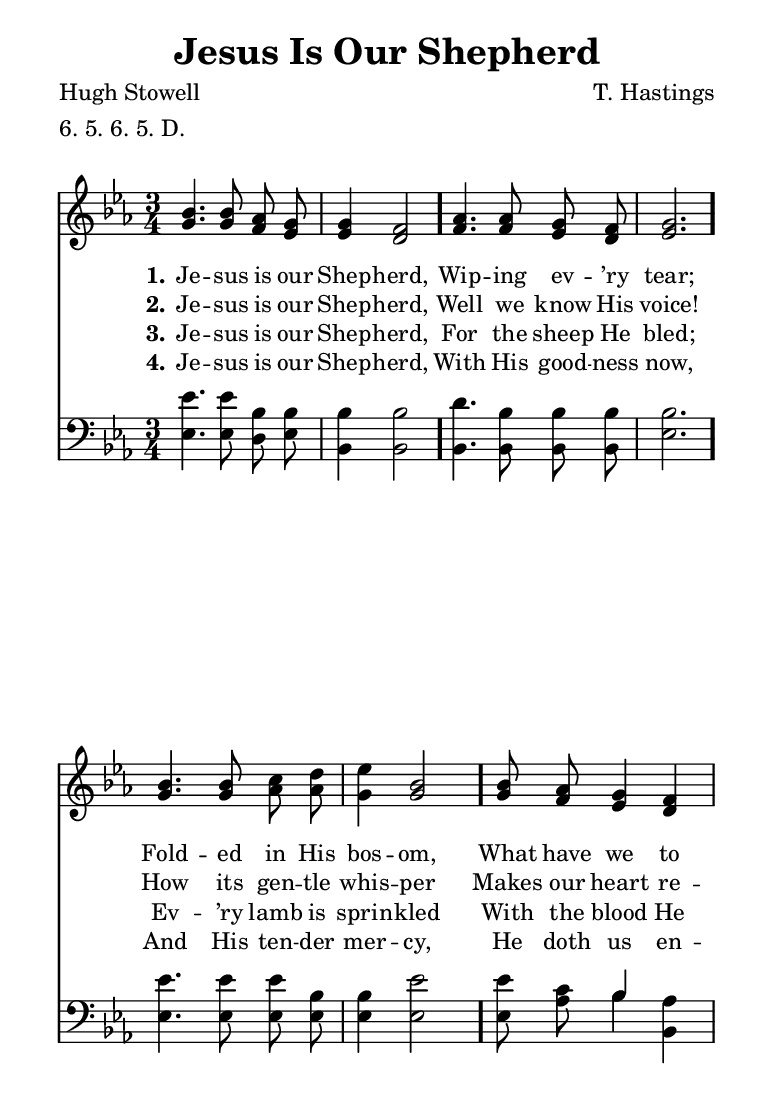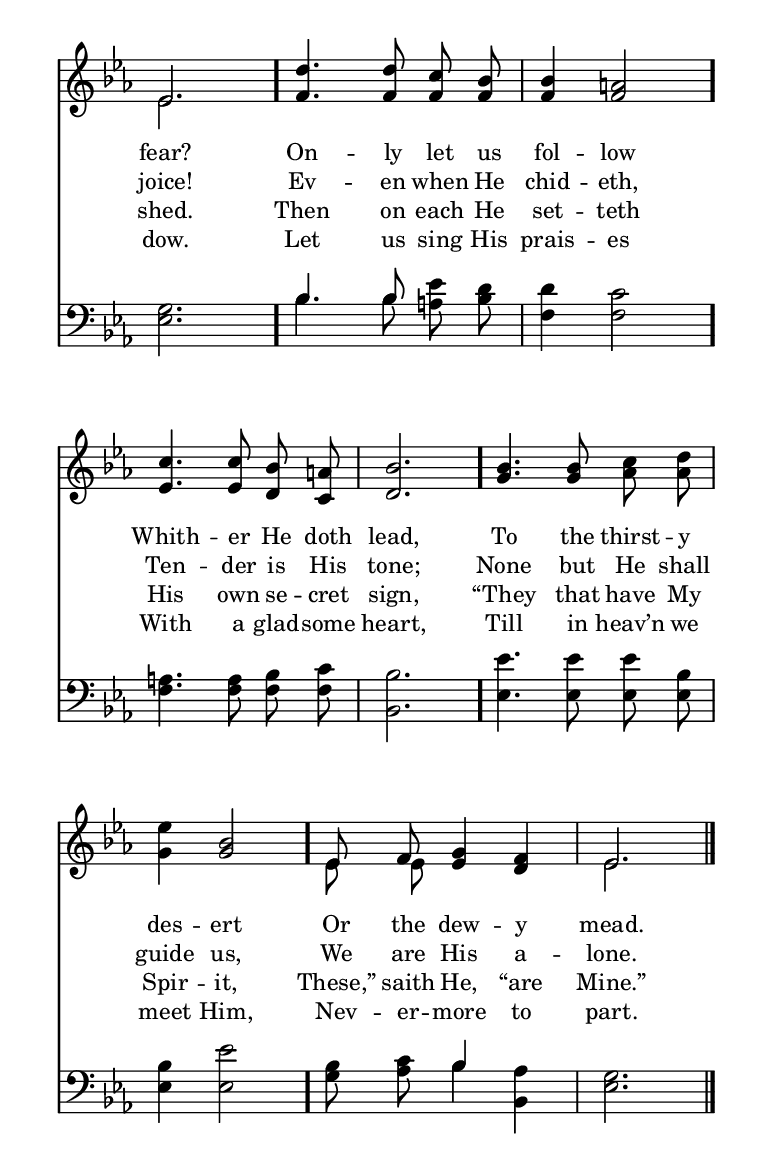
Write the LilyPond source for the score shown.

\include "common/global.ily"
\paper {
  \include "common/paper.ily"
  system-count = #(cond (is-eogsized 4) (#t #f))
}

\header{
  hymnnumber = "343"
  title = "Jesus Is Our Shepherd"
  tunename = "Broughton"
  meter = "6. 5. 6. 5. D."
  poet = "Hugh Stowell"
  composer = "T. Hastings"
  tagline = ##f
}

global = {
  \include "common/overrides.ily"
  \override Staff.TimeSignature.style = #'numbered
  \time 3/4
  \override Score.MetronomeMark.transparent = ##t % hide all fermata changes too
  \tempo 4=80
  \key ees \major
  \autoBeamOff
}

patternA = { c4. c8 c c | c4 c2 | }
patternB = { c4. c8 c c | c2. | }
patternC = { c8 c c4 c | c2. | }

notesSoprano = {
\global
\relative c'' {

  \changePitch \patternA { bes bes aes g | g f }
  \changePitch \patternB { aes aes g f | g }
  \changePitch \patternA { bes bes c d | ees bes }
  \changePitch \patternC { bes aes g f | ees }

  \changePitch \patternA { d' d c bes | bes a }
  \changePitch \patternB { c c bes a | bes }
  \changePitch \patternA { bes bes c d | ees bes }
  \changePitch \patternC { ees, f g f | ees }

  \bar "|."

}
}

notesAlto = {
\global
\relative e' {

  \changePitch \patternA { g g f ees | ees d }
  \changePitch \patternB { f f ees d | ees }
  \changePitch \patternA { g g aes aes | g g }
  \changePitch \patternC { g f ees d | ees }

  \changePitch \patternA { f f f f | f f }
  \changePitch \patternB { ees ees d c | d }
  \changePitch \patternA { g g aes aes | g g }
  \changePitch \patternC { ees ees ees d | ees }

}
}

notesTenor = {
\global
\relative a' {

  \changePitch \patternA { ees ees bes bes | bes bes }
  \changePitch \patternB { d bes bes bes | bes }
  \changePitch \patternA { ees ees ees bes | bes ees }
  \changePitch \patternC { ees c bes aes | g }

  \changePitch \patternA { bes bes ees d | d c }
  \changePitch \patternB { a a bes c | bes }
  \changePitch \patternA { ees ees ees bes | bes ees }
  \changePitch \patternC { bes c bes aes | g }

}
}

notesBass = {
\global
\relative f {

  \changePitch \patternA { ees ees d ees | bes bes }
  \changePitch \patternB { bes bes bes bes | ees }
  \changePitch \patternA { ees ees ees ees | ees ees }
  \changePitch \patternC { ees aes bes bes, | ees }

  \changePitch \patternA { bes' bes a bes | f f }
  \changePitch \patternB { f f f f | bes, }
  \changePitch \patternA { ees ees ees ees | ees ees }
  \changePitch \patternC { g aes bes bes, | ees }

}
}

wordsA = \lyricmode {
\set stanza = "1."

Je -- sus is our Shep -- herd, \bar "."
Wip -- ing ev -- ’ry tear; \bar "."
Fold -- ed in His bos -- om, \bar "."
What have we to fear? \bar "."
On -- ly let us fol -- low \bar "."
Whith -- er He doth lead, \bar "."
To the thirst -- y des -- ert \bar "."
Or the dew -- y mead. \bar "."

}

wordsB = \lyricmode {
\set stanza = "2."

Je -- sus is our Shep -- herd,
Well we know His voice!
How its gen -- tle whis -- per
Makes our heart re -- joice!
Ev -- en when He chid -- eth,
Ten -- der is His tone;
None but He shall guide us,
We are His a -- lone.

}

wordsC = \lyricmode {
\set stanza = "3."

Je -- sus is our Shep -- herd,
For the sheep He bled;
Ev -- ’ry lamb is sprin -- kled
With the blood He shed.
Then on each He set -- teth
His own se -- cret sign,
“They that have My Spir -- it,
These,” saith He, “are Mine.”

}

wordsD = \lyricmode {
\set stanza = "4."

Je -- sus is our Shep -- herd,
With His good -- ness now,
And His ten -- der mer -- cy,
He doth us en -- dow.
Let us sing His prais -- es
With a glad -- some heart,
Till in heav’n we meet Him,
Nev -- er -- more to part.

}

\score {
  \context ChoirStaff <<
    \context Staff = upper <<
      \set Staff.autoBeaming = ##f
      \set ChoirStaff.systemStartDelimiter = #'SystemStartBar
      \set ChoirStaff.printPartCombineTexts = ##f
      \partcombine #'(2 . 9) \notesSoprano \notesAlto
      \context NullVoice = sopranos { \voiceOne << \notesSoprano >> }
      \context NullVoice = altos { \voiceTwo << \notesAlto >> }
      \context Lyrics = one   \lyricsto sopranos \wordsA
      \context Lyrics = two   \lyricsto sopranos \wordsB
      \context Lyrics = three \lyricsto sopranos \wordsC
      \context Lyrics = four  \lyricsto sopranos \wordsD
    >>
    \context Staff = men <<
      \set Staff.autoBeaming = ##f
      \clef bass
      \set ChoirStaff.printPartCombineTexts = ##f
      \partcombine #'(2 . 9) \notesTenor \notesBass
      \context NullVoice = tenors { \voiceOne << \notesTenor >> }
      \context NullVoice = basses { \voiceTwo << \notesBass >> }
    >>
  >>
  \layout {
    \include "common/layout.ily"
  }
  \midi{
    \include "common/midi.ily"
  }
}

\version "2.19.49"  % necessary for upgrading to future LilyPond versions.

% vi:set et ts=2 sw=2 ai nocindent syntax=lilypond:
